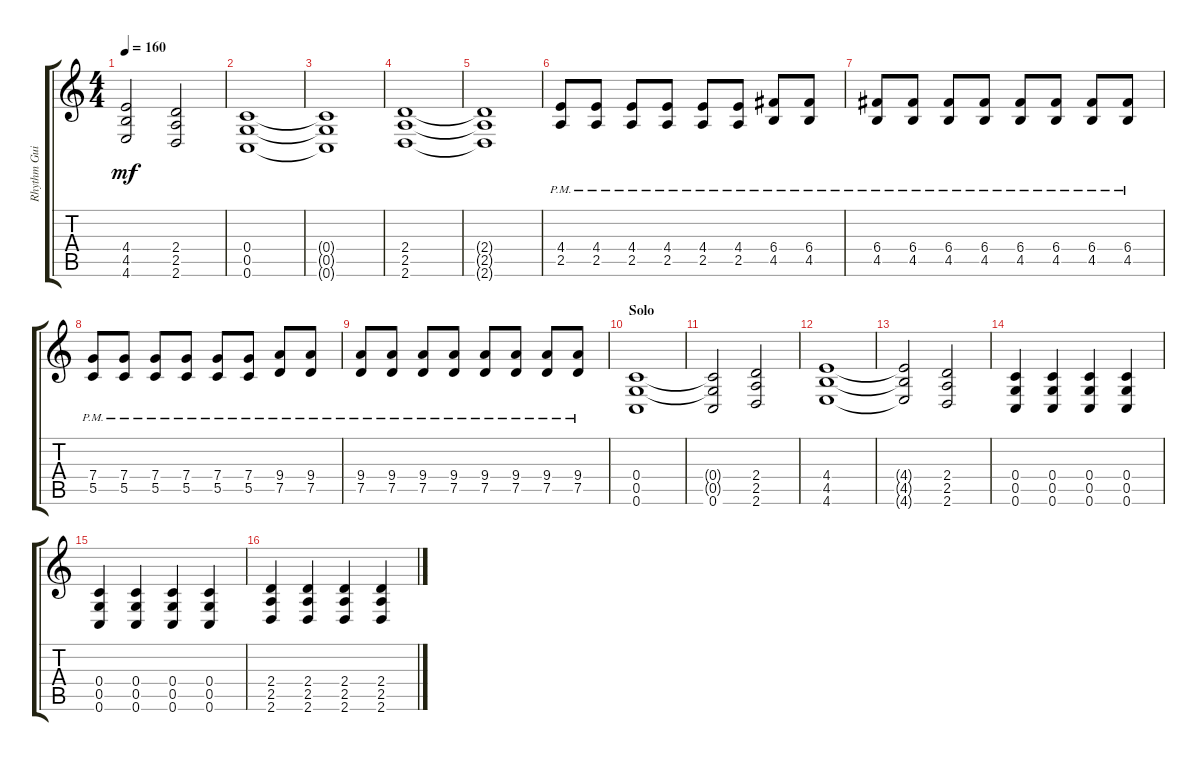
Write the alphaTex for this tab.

\track ("Rhythm Guitar" "Rhythm Gui") {instrument distortionguitar}
\staff {score tabs}
\tuning (D4 A3 F3 C3 G2 C2) {hide}
\ts (4 4)
\tempo 160
\clef g2
\ks c
(4.4{t} 4.5{t} 4.6{t}).2{dy mf} (2.4 2.5 2.6).2 |
(0.4 0.5 0.6).1 |
(0.4{t} 0.5{t} 0.6{t}).1 |
(2.4 2.5 2.6).1 |
(2.4{t} 2.5{t} 2.6{t}).1 |
(4.4{pm} 2.5{pm}).8 (4.4{pm} 2.5{pm}).8 (4.4{pm} 2.5{pm}).8 (4.4{pm} 2.5{pm}).8 (4.4{pm} 2.5{pm}).8 (4.4{pm} 2.5{pm}).8 (6.4{pm} 4.5{pm}).8 (6.4{pm} 4.5{pm}).8 |
(6.4{pm} 4.5{pm}).8 (6.4{pm} 4.5{pm}).8 (6.4{pm} 4.5{pm}).8 (6.4{pm} 4.5{pm}).8 (6.4{pm} 4.5{pm}).8 (6.4{pm} 4.5{pm}).8 (6.4{pm} 4.5{pm}).8 (6.4{pm} 4.5{pm}).8 |
(7.4{pm} 5.5{pm}).8 (7.4{pm} 5.5{pm}).8 (7.4{pm} 5.5{pm}).8 (7.4{pm} 5.5{pm}).8 (7.4{pm} 5.5{pm}).8 (7.4{pm} 5.5{pm}).8 (9.4{pm} 7.5{pm}).8 (9.4{pm} 7.5{pm}).8 |
(9.4{pm} 7.5{pm}).8 (9.4{pm} 7.5{pm}).8 (9.4{pm} 7.5{pm}).8 (9.4{pm} 7.5{pm}).8 (9.4{pm} 7.5{pm}).8 (9.4{pm} 7.5{pm}).8 (9.4{pm} 7.5{pm}).8 (9.4{pm} 7.5{pm}).8 |
\section ("" "Solo")
(0.4 0.5 0.6).1 |
(0.4{t} 0.5{t} 0.6).2 (2.4 2.5 2.6).2 |
(4.4 4.5 4.6).1 |
(4.4{t} 4.5{t} 4.6{t}).2 (2.4 2.5 2.6).2 |
(0.4 0.5 0.6).4 (0.4 0.5 0.6).4 (0.4 0.5 0.6).4 (0.4 0.5 0.6).4 |
(0.4 0.5 0.6).4 (0.4 0.5 0.6).4 (0.4 0.5 0.6).4 (0.4 0.5 0.6).4 |
(2.4 2.5 2.6).4 (2.4 2.5 2.6).4 (2.4 2.5 2.6).4 (2.4 2.5 2.6).4
